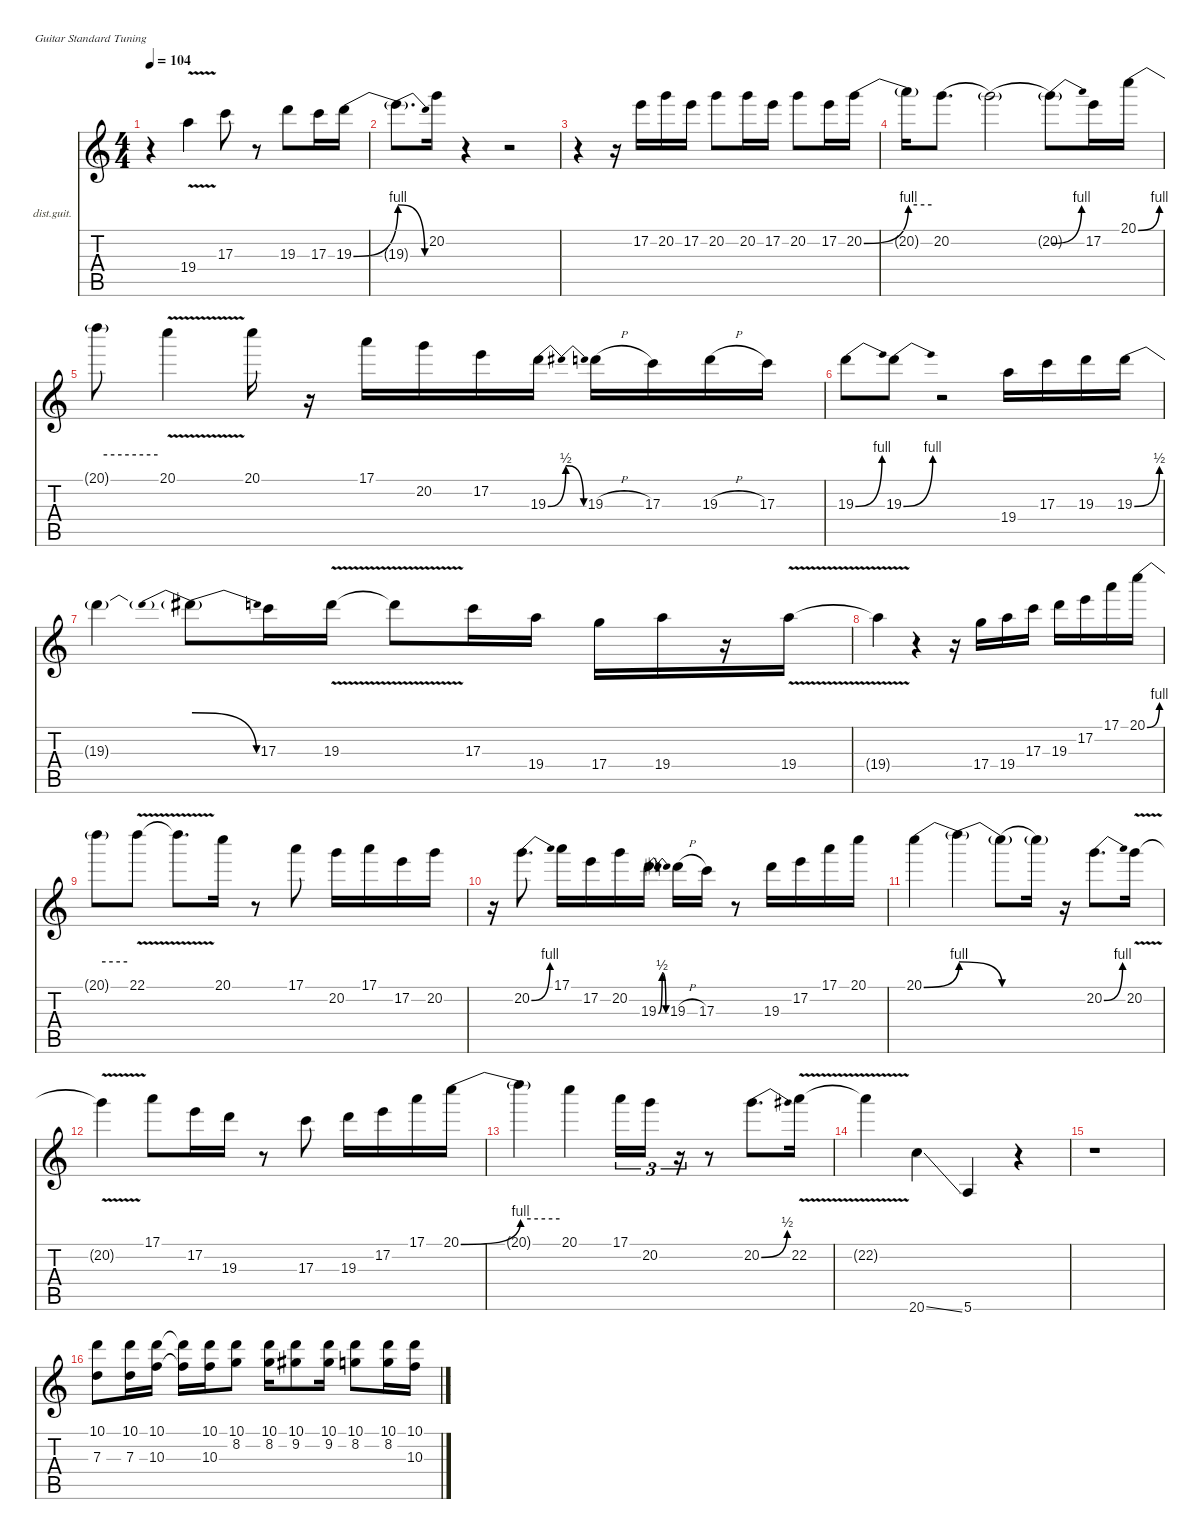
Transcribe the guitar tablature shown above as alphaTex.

\defaultSystemsLayout 4
\hideDynamics
\bracketExtendMode nobrackets
\firstSystemTrackNameOrientation horizontal
\otherSystemsTrackNameOrientation horizontal
\track ("Guitar 1 (solo)" "dist.guit.") {instrument distortionguitar}
\staff {score tabs}
\tuning (E4 B3 G3 D3 A2 E2)
\ts (4 4)
\tempo 104
\clef g2
\ks c
r.4{dy f beam Down} 19.4{v}.4{beam Down} 17.3.8{beam Down} r.8{beam Down} 19.3.8{beam Down} 17.3.16{beam Down} 19.3{be (bend 0 0 60 4)}.16{beam Down} |
19.3{be (release 0 4 60 0) t}.8{d beam Down} 20.2.16{beam Down} r.4{beam Down} r.2{beam Down} |
r.4{beam Down} r.16{beam Down} 17.2.16{beam Down} 20.2.16{beam Down} 17.2.16{beam Down} 20.2.8{beam Down} 20.2.16{beam Down} 17.2.16{beam Down} 20.2.8{beam Down} 17.2.16{beam Down} 20.2{be (bend 0 0 60 4)}.16{beam Down} |
20.2{be (hold 0 4 60 4) t}.16{beam Down} 20.2{be (hold 0 0 60 0)}.8{d beam Down} 20.2{be (hold 0 0 60 0) t}.2{beam Down} 20.2{be (bend 0 0 60 4) t}.8{beam Down} 17.2.16{beam Down} 20.1{be (bend 0 0 60 4)}.16{beam Down} |
20.1{be (hold 0 4 60 4) t}.8{beam Down} 20.1{v}.4{beam Down} 20.1.16{beam Down} r.16{beam Down} 17.1.16{beam Down} 20.2.16{beam Down} 17.2.16{beam Down} 19.3{be (bendrelease 0 0 15 2 30 2 45 0)}.16{beam Down} 19.3{h}.16{beam Down} 17.3.16{beam Down} 19.3{h}.16{beam Down} 17.3.16{beam Down} |
19.3{be (bend 0 0 30 4)}.8{beam Down} 19.3{be (bend 0 0 30 4)}.8{beam Down} r.2{beam Down} 19.4.16{beam Down} 17.3.16{beam Down} 19.3.16{beam Down} 19.3{be (bend 0 0 60 2)}.16{beam Down} |
19.3{t}.4{beam Down} 19.3{be (prebendrelease 0 2 60 0) t}.8{beam Down} 17.3.16{beam Down} 19.3{v}.16{beam Down} 19.3{v t}.8{beam Down} 17.3.16{beam Down} 19.4.16{beam Down} 17.4.16{beam Down} 19.4.16{beam Down} r.16{beam Down} 19.4{v}.16{beam Down} |
19.4{v t}.4{beam Down} r.4{beam Down} r.16{beam Down} 17.4.16{beam Down} 19.4.16{beam Down} 17.3.16{beam Down} 19.3.16{beam Down} 17.2.16{beam Down} 17.1.16{beam Down} 20.1{be (bend 0 0 60 4)}.16{beam Down} |
20.1{be (hold 0 4 60 4) t}.8{beam Down} 22.1{v}.8{beam Down} 22.1{v t}.8{d beam Down} 20.1.16{beam Down} r.8{beam Down} 17.1.8{beam Down} 20.2.16{beam Down} 17.1.16{beam Down} 17.2.16{beam Down} 20.2.16{beam Down} |
r.16{beam Down} 20.2{be (bend 0 0 30 4)}.8{d beam Down} 17.1.16{beam Down} 17.2.16{beam Down} 20.2.16{beam Down} 19.3{be (bendrelease 0 0 15 2 30 2 45 0)}.16{beam Down} 19.3{h}.16{beam Down} 17.3.16{beam Down} r.8{beam Down} 19.3.16{beam Down} 17.2.16{beam Down} 17.1.16{beam Down} 20.1.16{beam Down} |
20.1{be (bend 0 0 60 4)}.4{beam Down} 20.1{be (release 0 4 60 0) t}.4{beam Down} 20.1{be (hold 0 0 60 0) t}.8{beam Down} 20.1{be (hold 0 0 60 0) t}.16{beam Down} r.16{beam Down} 20.2{be (bend 0 0 30 4)}.8{d beam Down} 20.2{v}.16{beam Down} |
20.2{v t}.4{beam Down} 17.1.8{beam Down} 17.2.16{beam Down} 19.3.16{beam Down} r.8{beam Down} 17.3.8{beam Down} 19.3.16{beam Down} 17.2.16{beam Down} 17.1.16{beam Down} 20.1{be (bend 0 0 60 4)}.16{beam Down} |
20.1{be (hold 0 4 60 4) t}.4{beam Down} 20.1.4{beam Down} 17.1.16{tu (3 2) beam Down} 20.2.16{tu (3 2) beam Down} r.16{tu (3 2) beam Down} r.8{beam Down} 20.2{be (bend 0 0 30 2)}.8{d beam Down} 22.2{v}.16{beam Down} |
22.2{v t}.4{beam Down} 20.6{ss}.4{beam Down} 5.6.4{beam Up} r.4{beam Up} |
r.1{beam Down} |
(10.1 7.3).8{beam Down} (10.1 7.3).16{beam Down} (10.1 10.3).16{beam Down} (10.1{t} 10.3{t}).16{beam Down} (10.1 10.3).16{beam Down} (10.1 8.2).8{beam Down} (10.1 8.2).16{beam Down} (10.1 9.2{acc #}).8{beam Down} (10.1 9.2{acc #}).16{beam Down} (10.1 8.2).8{beam Down} (10.1 8.2).16{beam Down} (10.1 10.3).16{beam Down}
